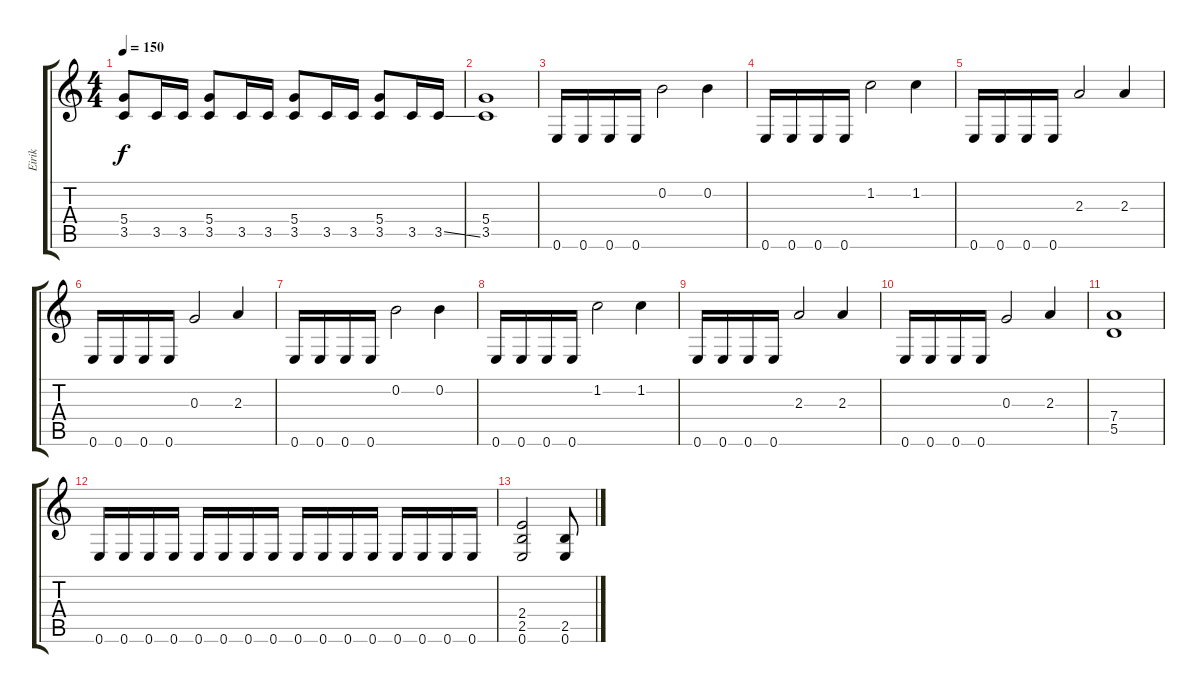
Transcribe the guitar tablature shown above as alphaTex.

\track ("Eirik" "Eirik") {instrument distortionguitar}
\staff {score tabs}
\tuning (E4 B3 G3 D3 A2 E2) {hide}
\ts (4 4)
\tempo 150
\clef g2
\ks c
(5.4 3.5).8{dy f} 3.5.16 3.5.16 (5.4 3.5).8 3.5.16 3.5.16 (5.4 3.5).8 3.5.16 3.5.16 (5.4 3.5).8 3.5.16 3.5{ss}.16 |
(5.4 3.5).1 |
0.6.16 0.6.16 0.6.16 0.6.16 0.2.2 0.2.4 |
0.6.16 0.6.16 0.6.16 0.6.16 1.2.2 1.2.4 |
0.6.16 0.6.16 0.6.16 0.6.16 2.3.2 2.3.4 |
0.6.16 0.6.16 0.6.16 0.6.16 0.3.2 2.3.4 |
0.6.16 0.6.16 0.6.16 0.6.16 0.2.2 0.2.4 |
0.6.16 0.6.16 0.6.16 0.6.16 1.2.2 1.2.4 |
0.6.16 0.6.16 0.6.16 0.6.16 2.3.2 2.3.4 |
0.6.16 0.6.16 0.6.16 0.6.16 0.3.2 2.3.4 |
(7.4 5.5).1 |
0.6.16 0.6.16 0.6.16 0.6.16 0.6.16 0.6.16 0.6.16 0.6.16 0.6.16 0.6.16 0.6.16 0.6.16 0.6.16 0.6.16 0.6.16 0.6.16 |
(2.4 2.5 0.6).2 (2.5 0.6).8
